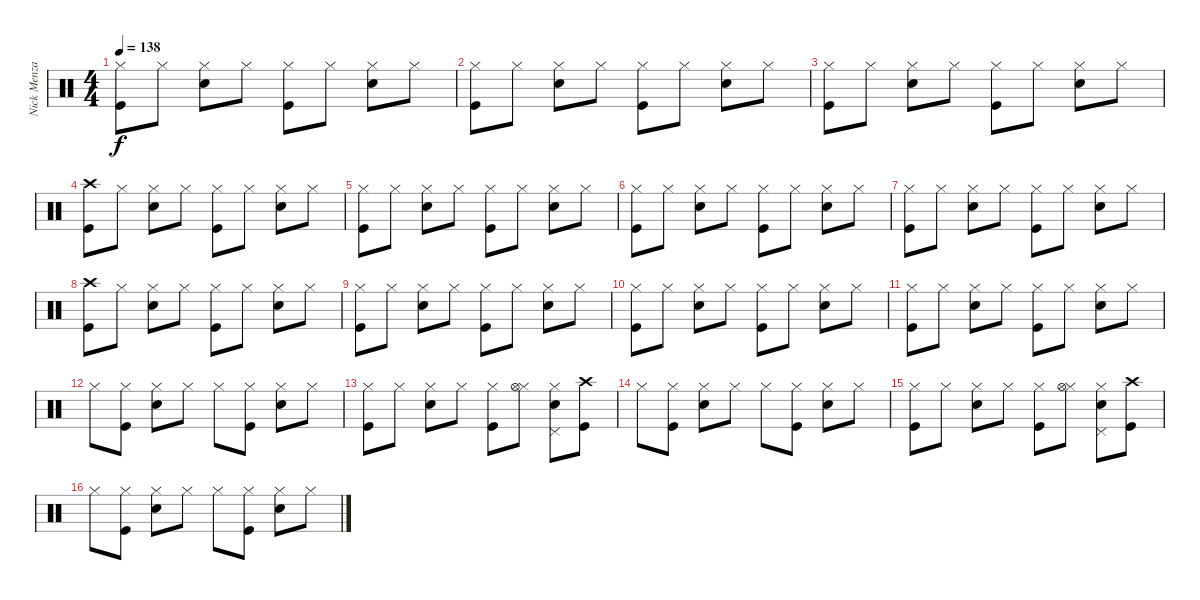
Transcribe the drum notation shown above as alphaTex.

\track ("Nick Menza (Drums)" "Nick Menza") {instrument percussion}
\staff {score}
\articulation defaults
\ts (4 4)
\tempo 138
\clef neutral
\ks c
("Hi-Hat (closed)" "Kick (hit)").8{dy f} "Hi-Hat (closed)".8 ("Hi-Hat (closed)" "Snare (hit) 2").8 "Hi-Hat (closed)".8 ("Hi-Hat (closed)" "Kick (hit)").8 "Hi-Hat (closed)".8 ("Hi-Hat (closed)" "Snare (hit) 2").8 "Hi-Hat (closed)".8 |
("Hi-Hat (closed)" "Kick (hit)").8 "Hi-Hat (closed)".8 ("Hi-Hat (closed)" "Snare (hit) 2").8 "Hi-Hat (closed)".8 ("Hi-Hat (closed)" "Kick (hit)").8 "Hi-Hat (closed)".8 ("Hi-Hat (closed)" "Snare (hit) 2").8 "Hi-Hat (closed)".8 |
("Hi-Hat (closed)" "Kick (hit)").8 "Hi-Hat (closed)".8 ("Hi-Hat (closed)" "Snare (hit) 2").8 "Hi-Hat (closed)".8 ("Hi-Hat (closed)" "Kick (hit)").8 "Hi-Hat (closed)".8 ("Hi-Hat (closed)" "Snare (hit) 2").8 "Hi-Hat (closed)".8 |
("Crash high (hit)" "Kick (hit)").8 "Hi-Hat (closed)".8 ("Hi-Hat (closed)" "Snare (hit) 2").8 "Hi-Hat (closed)".8 ("Hi-Hat (closed)" "Kick (hit)").8 "Hi-Hat (closed)".8 ("Hi-Hat (closed)" "Snare (hit) 2").8 "Hi-Hat (closed)".8 |
("Hi-Hat (closed)" "Kick (hit)").8 "Hi-Hat (closed)".8 ("Hi-Hat (closed)" "Snare (hit) 2").8 "Hi-Hat (closed)".8 ("Hi-Hat (closed)" "Kick (hit)").8 "Hi-Hat (closed)".8 ("Hi-Hat (closed)" "Snare (hit) 2").8 "Hi-Hat (closed)".8 |
("Hi-Hat (closed)" "Kick (hit)").8 "Hi-Hat (closed)".8 ("Hi-Hat (closed)" "Snare (hit) 2").8 "Hi-Hat (closed)".8 ("Hi-Hat (closed)" "Kick (hit)").8 "Hi-Hat (closed)".8 ("Hi-Hat (closed)" "Snare (hit) 2").8 "Hi-Hat (closed)".8 |
("Hi-Hat (closed)" "Kick (hit)").8 "Hi-Hat (closed)".8 ("Hi-Hat (closed)" "Snare (hit) 2").8 "Hi-Hat (closed)".8 ("Hi-Hat (closed)" "Kick (hit)").8 "Hi-Hat (closed)".8 ("Hi-Hat (closed)" "Snare (hit) 2").8 "Hi-Hat (closed)".8 |
("Crash high (hit)" "Kick (hit)").8 "Hi-Hat (closed)".8 ("Hi-Hat (closed)" "Snare (hit) 2").8 "Hi-Hat (closed)".8 ("Hi-Hat (closed)" "Kick (hit)").8 "Hi-Hat (closed)".8 ("Hi-Hat (closed)" "Snare (hit) 2").8 "Hi-Hat (closed)".8 |
("Hi-Hat (closed)" "Kick (hit)").8 "Hi-Hat (closed)".8 ("Hi-Hat (closed)" "Snare (hit) 2").8 "Hi-Hat (closed)".8 ("Hi-Hat (closed)" "Kick (hit)").8 "Hi-Hat (closed)".8 ("Hi-Hat (closed)" "Snare (hit) 2").8 "Hi-Hat (closed)".8 |
("Hi-Hat (closed)" "Kick (hit)").8 "Hi-Hat (closed)".8 ("Hi-Hat (closed)" "Snare (hit) 2").8 "Hi-Hat (closed)".8 ("Hi-Hat (closed)" "Kick (hit)").8 "Hi-Hat (closed)".8 ("Hi-Hat (closed)" "Snare (hit) 2").8 "Hi-Hat (closed)".8 |
("Hi-Hat (closed)" "Kick (hit)").8 "Hi-Hat (closed)".8 ("Hi-Hat (closed)" "Snare (hit) 2").8 "Hi-Hat (closed)".8 ("Hi-Hat (closed)" "Kick (hit)").8 "Hi-Hat (closed)".8 ("Hi-Hat (closed)" "Snare (hit) 2").8 "Hi-Hat (closed)".8 |
"Hi-Hat (closed)".8 ("Hi-Hat (closed)" "Kick (hit)").8 ("Hi-Hat (closed)" "Snare (hit) 2").8 "Hi-Hat (closed)".8 "Hi-Hat (closed)".8 ("Hi-Hat (closed)" "Kick (hit)").8 ("Hi-Hat (closed)" "Snare (hit) 2").8 "Hi-Hat (closed)".8 |
("Hi-Hat (closed)" "Kick (hit)").8 "Hi-Hat (closed)".8 ("Hi-Hat (closed)" "Snare (hit) 2").8 "Hi-Hat (closed)".8 ("Hi-Hat (closed)" "Kick (hit)").8 ("Hi-Hat (closed)" "Hi-Hat (open)").8 ("Hi-Hat (closed)" "Snare (hit) 2" "Pedal Hi-Hat (hit)").8 ("Crash high (hit)" "Kick (hit)").8 |
"Hi-Hat (closed)".8 ("Hi-Hat (closed)" "Kick (hit)").8 ("Hi-Hat (closed)" "Snare (hit) 2").8 "Hi-Hat (closed)".8 "Hi-Hat (closed)".8 ("Hi-Hat (closed)" "Kick (hit)").8 ("Hi-Hat (closed)" "Snare (hit) 2").8 "Hi-Hat (closed)".8 |
("Hi-Hat (closed)" "Kick (hit)").8 "Hi-Hat (closed)".8 ("Hi-Hat (closed)" "Snare (hit) 2").8 "Hi-Hat (closed)".8 ("Hi-Hat (closed)" "Kick (hit)").8 ("Hi-Hat (closed)" "Hi-Hat (open)").8 ("Hi-Hat (closed)" "Snare (hit) 2" "Pedal Hi-Hat (hit)").8 ("Crash high (hit)" "Kick (hit)").8 |
"Hi-Hat (closed)".8 ("Hi-Hat (closed)" "Kick (hit)").8 ("Hi-Hat (closed)" "Snare (hit) 2").8 "Hi-Hat (closed)".8 "Hi-Hat (closed)".8 ("Hi-Hat (closed)" "Kick (hit)").8 ("Hi-Hat (closed)" "Snare (hit) 2").8 "Hi-Hat (closed)".8
